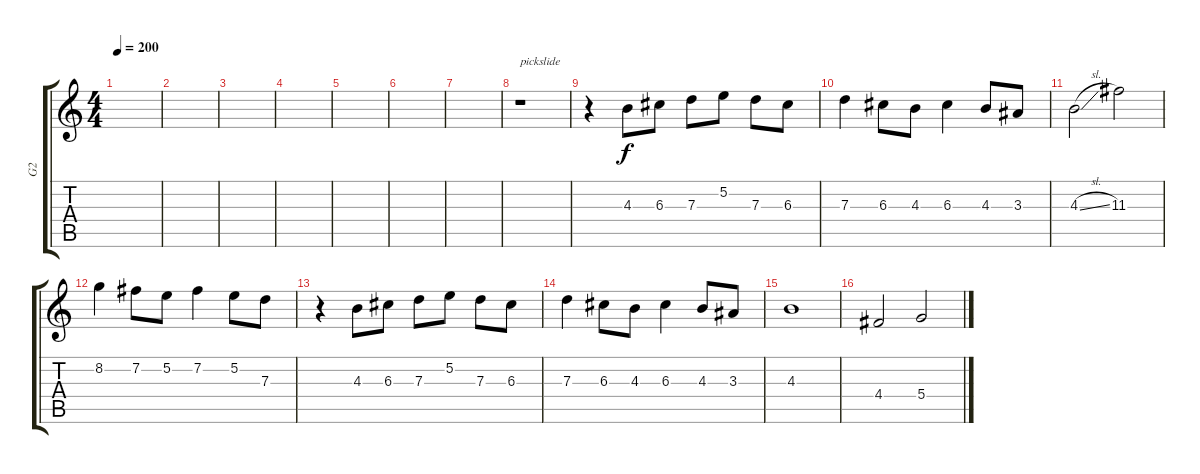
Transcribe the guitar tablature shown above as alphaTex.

\track ("G2" "G2") {instrument distortionguitar}
\staff {score tabs}
\tuning (E4 B3 G3 D3 A2 E2) {hide}
\ts (4 4)
\tempo 200
\clef g2
\ks c
|
|
|
|
|
|
|
r.1{txt "pickslide"} |
r.4 4.3.8 6.3.8 7.3.8 5.2.8 7.3.8 6.3.8 |
7.3.4 6.3.8 4.3.8 6.3.4 4.3.8 3.3.8 |
4.3{sl}.2 11.3.2 |
8.2.4 7.2.8 5.2.8 7.2.4 5.2.8 7.3.8 |
r.4 4.3.8 6.3.8 7.3.8 5.2.8 7.3.8 6.3.8 |
7.3.4 6.3.8 4.3.8 6.3.4 4.3.8 3.3.8 |
4.3.1 |
4.4.2 5.4.2
